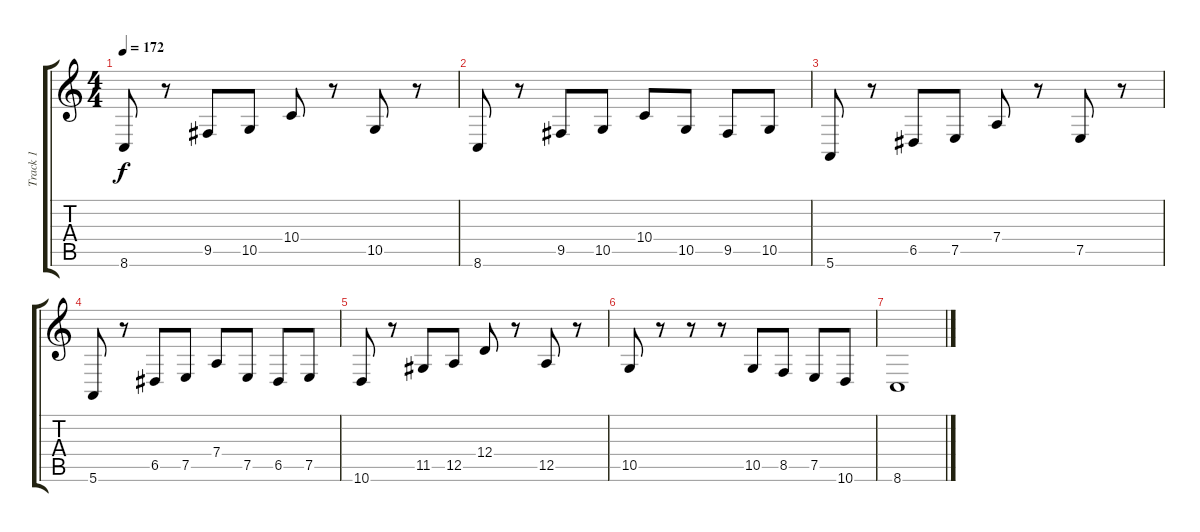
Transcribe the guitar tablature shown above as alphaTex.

\track ("Track 1" "Track 1") {instrument tuba}
\staff {score tabs}
\tuning (E4 B3 G3 D3 A2 E2) {hide}
\ts (4 4)
\tempo 172
\clef g2
\ks c
8.6.8{dy f} r.8 9.5.8 10.5.8 10.4.8 r.8 10.5.8 r.8 |
8.6.8 r.8 9.5.8 10.5.8 10.4.8 10.5.8 9.5.8 10.5.8 |
5.6.8 r.8 6.5.8 7.5.8 7.4.8 r.8 7.5.8 r.8 |
5.6.8 r.8 6.5.8 7.5.8 7.4.8 7.5.8 6.5.8 7.5.8 |
10.6.8 r.8 11.5.8 12.5.8 12.4.8 r.8 12.5.8 r.8 |
10.5.8 r.8 r.8 r.8 10.5.8 8.5.8 7.5.8 10.6.8 |
8.6.1
